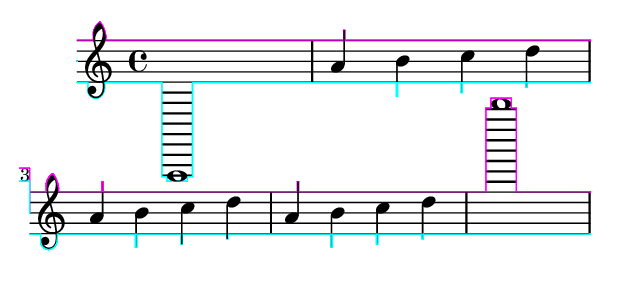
\header {
  texidoc = "@code{-ddebug-skyline} draws the outline of the skyline used."
  }
\version "2.11.10"

#(set-default-paper-size "a6" )

\header {
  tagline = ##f
}

#(ly:set-option 'debug-skylines #t)
\book {
  \score {
    {
      a,,1 | a'4 b' c'' d'' \break
      \repeat unfold 2 {a' b' c'' d''} | b''''1
    }
  }
}
